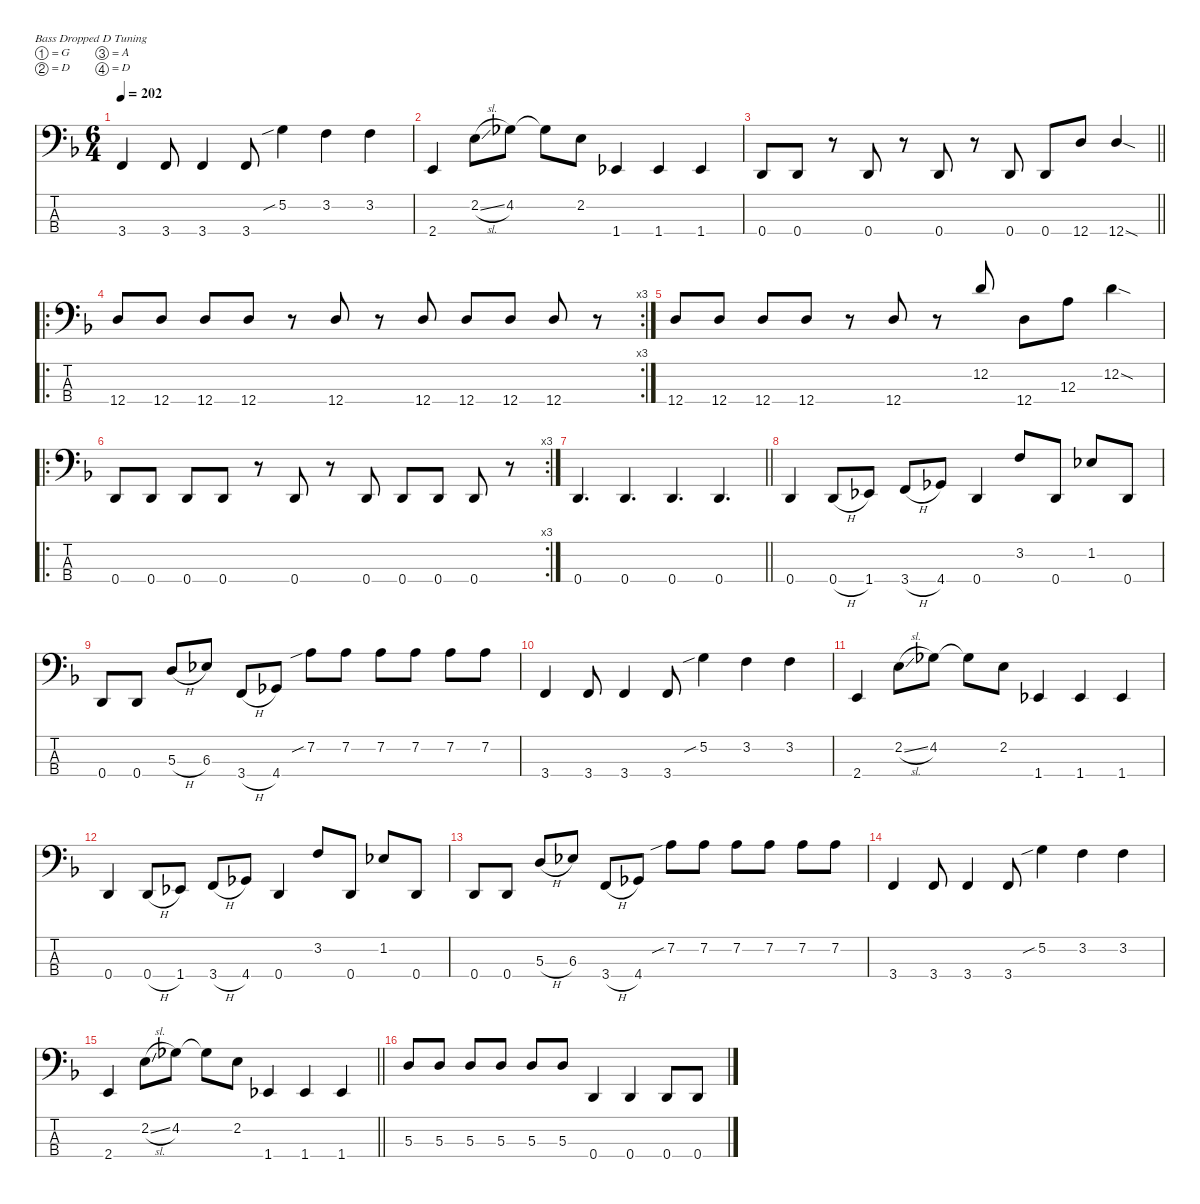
\defaultSystemsLayout 4
\hideDynamics
\bracketExtendMode nobrackets
\singleTrackTrackNamePolicy hidden
\multiTrackTrackNamePolicy hidden
\firstSystemTrackNameMode fullname
\firstSystemTrackNameOrientation horizontal
\otherSystemsTrackNameOrientation horizontal
\track ("Martin Mendez" "el.bs.") {defaultSystemsLayout 4 instrument electricbassfinger}
\staff {score tabs}
\tuning (G2 D2 A1 D1)
\ts (6 4)
\tempo 202
\clef f4
\ks dminor
3.4{acc forcenatural}.4{dy f beam Up} 3.4{acc forcenatural}.8{beam Up} 3.4{acc forcenatural}.4{beam Up} 3.4{acc forcenatural}.8{beam Up} 5.2{sib acc forcenatural}.4{beam Down} 3.2{acc forcenatural}.4{beam Down} 3.2{acc forcenatural}.4{beam Down} |
2.4{acc forcenatural}.4{beam Up} 2.2{sl acc forcenatural}.8{beam Down} 4.2{acc b}.8{beam Down} 4.2{t acc b}.8{beam Down} 2.2{acc forcenatural}.8{beam Down} 1.4{acc b}.4{beam Up} 1.4{acc b}.4{beam Up} 1.4{acc b}.4{beam Up} |
\barLineRight lightlight
0.4{acc forcenatural}.8{beam Up} 0.4{acc forcenatural}.8{beam Up} r.8{beam Up} 0.4{acc forcenatural}.8{beam Up} r.8{beam Up} 0.4{acc forcenatural}.8{beam Up} r.8{beam Up} 0.4{acc forcenatural}.8{beam Up} 0.4{acc forcenatural}.8{beam Up} 12.4{acc forcenatural}.8{beam Up} 12.4{sod acc forcenatural}.4{beam Up} |
\ro
\rc 3
12.4{acc forcenatural}.8{beam Up} 12.4{acc forcenatural}.8{beam Up} 12.4{acc forcenatural}.8{beam Up} 12.4{acc forcenatural}.8{beam Up} r.8{beam Up} 12.4{acc forcenatural}.8{beam Up} r.8{beam Up} 12.4{acc forcenatural}.8{beam Up} 12.4{acc forcenatural}.8{beam Up} 12.4{acc forcenatural}.8{beam Up} 12.4{acc forcenatural}.8{beam Up} r.8{beam Up} |
12.4{acc forcenatural}.8{beam Up} 12.4{acc forcenatural}.8{beam Up} 12.4{acc forcenatural}.8{beam Up} 12.4{acc forcenatural}.8{beam Up} r.8{beam Up} 12.4{acc forcenatural}.8{beam Up} r.8{beam Up} 12.2{acc forcenatural}.8{beam Down} 12.4{acc forcenatural}.8{beam Down} 12.3{acc forcenatural}.8{beam Down} 12.2{sod acc forcenatural}.4{beam Down} |
\ro
\rc 3
0.4{acc forcenatural}.8{beam Up} 0.4{acc forcenatural}.8{beam Up} 0.4{acc forcenatural}.8{beam Up} 0.4{acc forcenatural}.8{beam Up} r.8{beam Up} 0.4{acc forcenatural}.8{beam Up} r.8{beam Up} 0.4{acc forcenatural}.8{beam Up} 0.4{acc forcenatural}.8{beam Up} 0.4{acc forcenatural}.8{beam Up} 0.4{acc forcenatural}.8{beam Up} r.8{beam Up} |
\barLineRight lightlight
0.4{acc forcenatural}.4{d beam Up} 0.4{acc forcenatural}.4{d beam Up} 0.4{acc forcenatural}.4{d beam Up} 0.4{acc forcenatural}.4{d beam Up} |
0.4{acc forcenatural}.4{beam Up} 0.4{h acc forcenatural}.8{beam Up} 1.4{acc b}.8{beam Up} 3.4{h acc forcenatural}.8{beam Up} 4.4{acc b}.8{beam Up} 0.4{acc forcenatural}.4{beam Up} 3.2{acc forcenatural}.8{beam Up} 0.4{acc forcenatural}.8{beam Up} 1.2{acc b}.8{beam Up} 0.4{acc forcenatural}.8{beam Up} |
0.4{acc forcenatural}.8{beam Up} 0.4{acc forcenatural}.8{beam Up} 5.3{h acc forcenatural}.8{beam Up} 6.3{acc b}.8{beam Up} 3.4{h acc forcenatural}.8{beam Up} 4.4{acc b}.8{beam Up} 7.2{sib acc forcenatural}.8{beam Down} 7.2{acc forcenatural}.8{beam Down} 7.2{acc forcenatural}.8{beam Down} 7.2{acc forcenatural}.8{beam Down} 7.2{acc forcenatural}.8{beam Down} 7.2{acc forcenatural}.8{beam Down} |
3.4{acc forcenatural}.4{beam Up} 3.4{acc forcenatural}.8{beam Up} 3.4{acc forcenatural}.4{beam Up} 3.4{acc forcenatural}.8{beam Up} 5.2{sib acc forcenatural}.4{beam Down} 3.2{acc forcenatural}.4{beam Down} 3.2{acc forcenatural}.4{beam Down} |
2.4{acc forcenatural}.4{beam Up} 2.2{sl acc forcenatural}.8{beam Down} 4.2{acc b}.8{beam Down} 4.2{t acc b}.8{beam Down} 2.2{acc forcenatural}.8{beam Down} 1.4{acc b}.4{beam Up} 1.4{acc b}.4{beam Up} 1.4{acc b}.4{beam Up} |
0.4{acc forcenatural}.4{beam Up} 0.4{h acc forcenatural}.8{beam Up} 1.4{acc b}.8{beam Up} 3.4{h acc forcenatural}.8{beam Up} 4.4{acc b}.8{beam Up} 0.4{acc forcenatural}.4{beam Up} 3.2{acc forcenatural}.8{beam Up} 0.4{acc forcenatural}.8{beam Up} 1.2{acc b}.8{beam Up} 0.4{acc forcenatural}.8{beam Up} |
0.4{acc forcenatural}.8{beam Up} 0.4{acc forcenatural}.8{beam Up} 5.3{h acc forcenatural}.8{beam Up} 6.3{acc b}.8{beam Up} 3.4{h acc forcenatural}.8{beam Up} 4.4{acc b}.8{beam Up} 7.2{sib acc forcenatural}.8{beam Down} 7.2{acc forcenatural}.8{beam Down} 7.2{acc forcenatural}.8{beam Down} 7.2{acc forcenatural}.8{beam Down} 7.2{acc forcenatural}.8{beam Down} 7.2{acc forcenatural}.8{beam Down} |
3.4{acc forcenatural}.4{beam Up} 3.4{acc forcenatural}.8{beam Up} 3.4{acc forcenatural}.4{beam Up} 3.4{acc forcenatural}.8{beam Up} 5.2{sib acc forcenatural}.4{beam Down} 3.2{acc forcenatural}.4{beam Down} 3.2{acc forcenatural}.4{beam Down} |
\barLineRight lightlight
2.4{acc forcenatural}.4{beam Up} 2.2{sl acc forcenatural}.8{beam Down} 4.2{acc b}.8{beam Down} 4.2{t acc b}.8{beam Down} 2.2{acc forcenatural}.8{beam Down} 1.4{acc b}.4{beam Up} 1.4{acc b}.4{beam Up} 1.4{acc b}.4{beam Up} |
5.3{acc forcenatural}.8{beam Up} 5.3{acc forcenatural}.8{beam Up} 5.3{acc forcenatural}.8{beam Up} 5.3{acc forcenatural}.8{beam Up} 5.3{acc forcenatural}.8{beam Up} 5.3{acc forcenatural}.8{beam Up} 0.4{acc forcenatural}.4{beam Up} 0.4{acc forcenatural}.4{beam Up} 0.4{acc forcenatural}.8{beam Up} 0.4{acc forcenatural}.8{beam Up}
